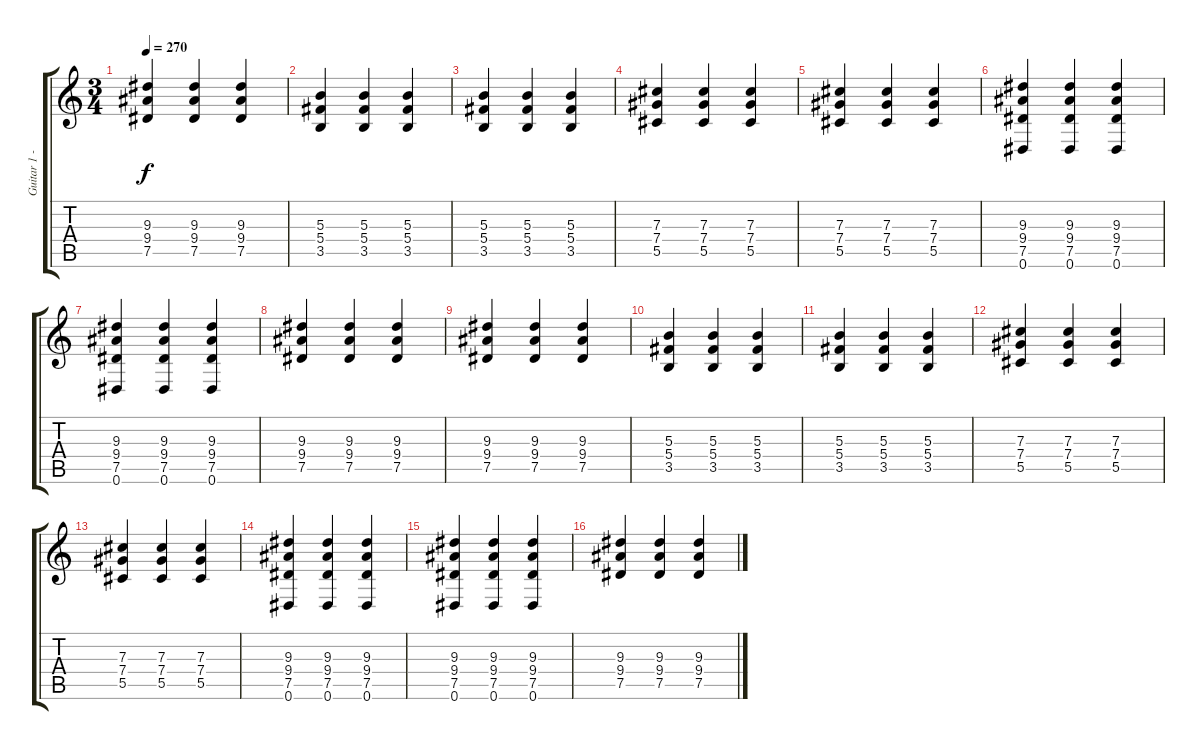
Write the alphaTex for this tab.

\track ("Guitar 1 - Jade" "Guitar 1 -") {instrument overdrivenguitar}
\staff {score tabs}
\tuning (Eb4 Bb3 Gb3 Db3 Ab2 Eb2) {hide}
\ts (3 4)
\tempo 270
\clef g2
\ks c
(9.3 9.4 7.5).4{dy f} (9.3 9.4 7.5).4 (9.3 9.4 7.5).4 |
(5.3 5.4 3.5).4 (5.3 5.4 3.5).4 (5.3 5.4 3.5).4 |
(5.3 5.4 3.5).4 (5.3 5.4 3.5).4 (5.3 5.4 3.5).4 |
(7.3 7.4 5.5).4 (7.3 7.4 5.5).4 (7.3 7.4 5.5).4 |
(7.3 7.4 5.5).4 (7.3 7.4 5.5).4 (7.3 7.4 5.5).4 |
(9.3 9.4 7.5 0.6).4 (9.3 9.4 7.5 0.6).4 (9.3 9.4 7.5 0.6).4 |
(9.3 9.4 7.5 0.6).4 (9.3 9.4 7.5 0.6).4 (9.3 9.4 7.5 0.6).4 |
(9.3 9.4 7.5).4 (9.3 9.4 7.5).4 (9.3 9.4 7.5).4 |
(9.3 9.4 7.5).4 (9.3 9.4 7.5).4 (9.3 9.4 7.5).4 |
(5.3 5.4 3.5).4 (5.3 5.4 3.5).4 (5.3 5.4 3.5).4 |
(5.3 5.4 3.5).4 (5.3 5.4 3.5).4 (5.3 5.4 3.5).4 |
(7.3 7.4 5.5).4 (7.3 7.4 5.5).4 (7.3 7.4 5.5).4 |
(7.3 7.4 5.5).4 (7.3 7.4 5.5).4 (7.3 7.4 5.5).4 |
(9.3 9.4 7.5 0.6).4 (9.3 9.4 7.5 0.6).4 (9.3 9.4 7.5 0.6).4 |
(9.3 9.4 7.5 0.6).4 (9.3 9.4 7.5 0.6).4 (9.3 9.4 7.5 0.6).4 |
(9.3 9.4 7.5).4 (9.3 9.4 7.5).4 (9.3 9.4 7.5).4
